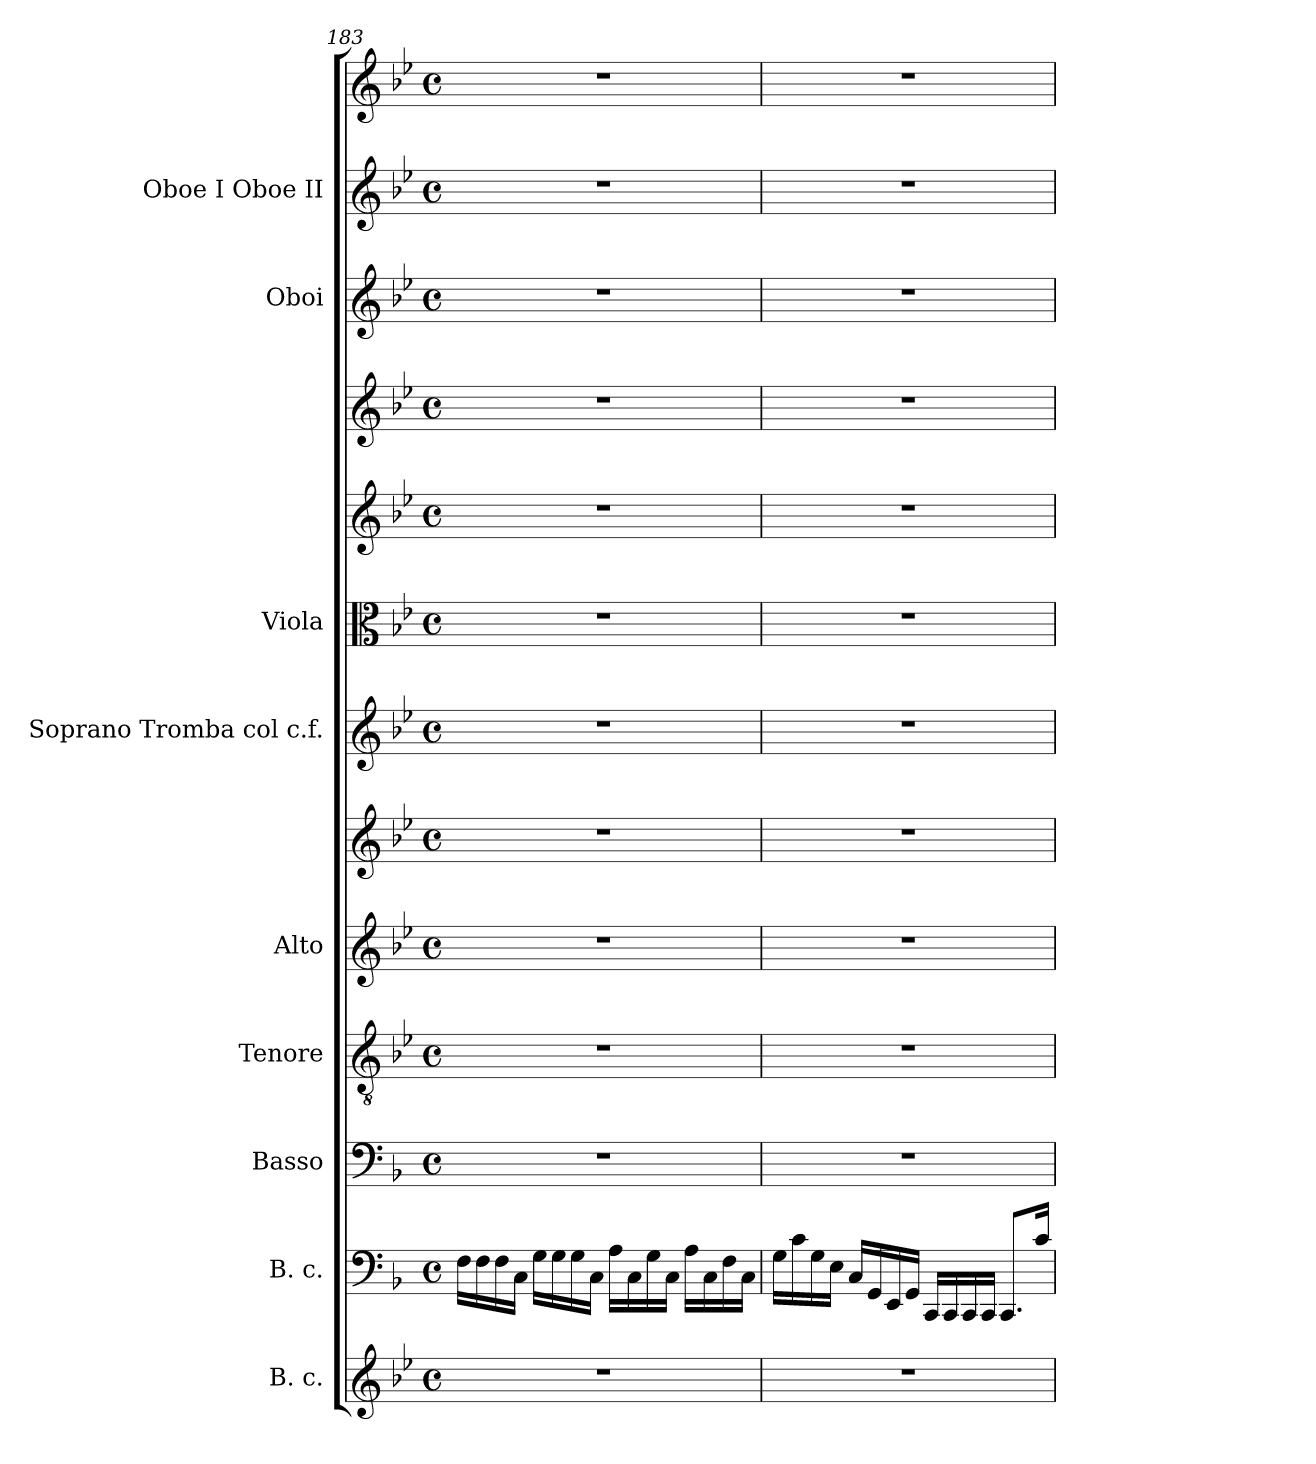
**kern	**kern	**kern	**kern	**kern	**kern	**kern	**kern	**kern	**kern	**kern	**kern	**kern
*part12	*part11	*part10	*part9	*part8	*part7	*part6	*part5	*part4	*part3	*part2	*part1	*part1
*staff13	*staff12	*staff11	*staff10	*staff9	*staff8	*staff7	*staff6	*staff5	*staff4	*staff3	*staff2	*staff1
*I"B. c.	*I"B. c.	*I"Basso	*I"Tenore	*I"Alto	*	*I"Soprano Tromba col c.f.	*I"Viola	*	*	*I"Oboi	*I"Oboe I Oboe II	*
*	*I'B. c.	*I'Basso	*I'Tenore	*I'Alto	*	*I'Soprano	*I'Viola	*	*	*	*I'Ob	*
*clefG2	*clefF4	*clefF4	*clefGv2	*clefG2	*clefG2	*clefG2	*clefC3	*clefG2	*clefG2	*clefG2	*clefG2	*clefG2
*k[b-e-]	*k[b-]	*k[b-]	*k[b-e-]	*k[b-e-]	*k[b-e-]	*k[b-e-]	*k[b-e-]	*k[b-e-]	*k[b-e-]	*k[b-e-]	*k[b-e-]	*k[b-e-]
*B-:	*F:	*F:	*B-:	*B-:	*B-:	*B-:	*B-:	*B-:	*B-:	*B-:	*B-:	*B-:
*M4/4	*M4/4	*M4/4	*M4/4	*M4/4	*M4/4	*M4/4	*M4/4	*M4/4	*M4/4	*M4/4	*M4/4	*M4/4
*met(c)	*met(c)	*met(c)	*met(c)	*met(c)	*met(c)	*met(c)	*met(c)	*met(c)	*met(c)	*met(c)	*met(c)	*met(c)
=183	=183	=183	=183	=183	=183	=183	=183	=183	=183	=183	=183	=183
1r	16F\LL	1r	1r	1r	1r	1r	1r	1r	1r	1r	1r	1r
.	16F\	.	.	.	.	.	.	.	.	.	.	.
.	16F\	.	.	.	.	.	.	.	.	.	.	.
.	16C\JJ	.	.	.	.	.	.	.	.	.	.	.
.	16G>\LL	.	.	.	.	.	.	.	.	.	.	.
.	16G\	.	.	.	.	.	.	.	.	.	.	.
.	16G\	.	.	.	.	.	.	.	.	.	.	.
.	16C\JJ	.	.	.	.	.	.	.	.	.	.	.
.	16A>\LL	.	.	.	.	.	.	.	.	.	.	.
.	16C\	.	.	.	.	.	.	.	.	.	.	.
.	16G>\	.	.	.	.	.	.	.	.	.	.	.
.	16C\JJ	.	.	.	.	.	.	.	.	.	.	.
.	16A\LL	.	.	.	.	.	.	.	.	.	.	.
.	16C\	.	.	.	.	.	.	.	.	.	.	.
.	16F\	.	.	.	.	.	.	.	.	.	.	.
.	16C\JJ	.	.	.	.	.	.	.	.	.	.	.
=184	=184	=184	=184	=184	=184	=184	=184	=184	=184	=184	=184	=184
1r	16G>\LL	1r	1r	1r	1r	1r	1r	1r	1r	1r	1r	1r
.	16c\	.	.	.	.	.	.	.	.	.	.	.
.	16G\	.	.	.	.	.	.	.	.	.	.	.
.	16E\JJ	.	.	.	.	.	.	.	.	.	.	.
.	16C/LL	.	.	.	.	.	.	.	.	.	.	.
.	16GG/	.	.	.	.	.	.	.	.	.	.	.
.	16EE/	.	.	.	.	.	.	.	.	.	.	.
.	16GG/JJ	.	.	.	.	.	.	.	.	.	.	.
.	16CC/LL	.	.	.	.	.	.	.	.	.	.	.
.	16CC/	.	.	.	.	.	.	.	.	.	.	.
.	16CC/	.	.	.	.	.	.	.	.	.	.	.
.	16CC/JJ	.	.	.	.	.	.	.	.	.	.	.
.	8.CC/L	.	.	.	.	.	.	.	.	.	.	.
.	16c/Jk	.	.	.	.	.	.	.	.	.	.	.
=	=	=	=	=	=	=	=	=	=	=	=	=
*-	*-	*-	*-	*-	*-	*-	*-	*-	*-	*-	*-	*-
